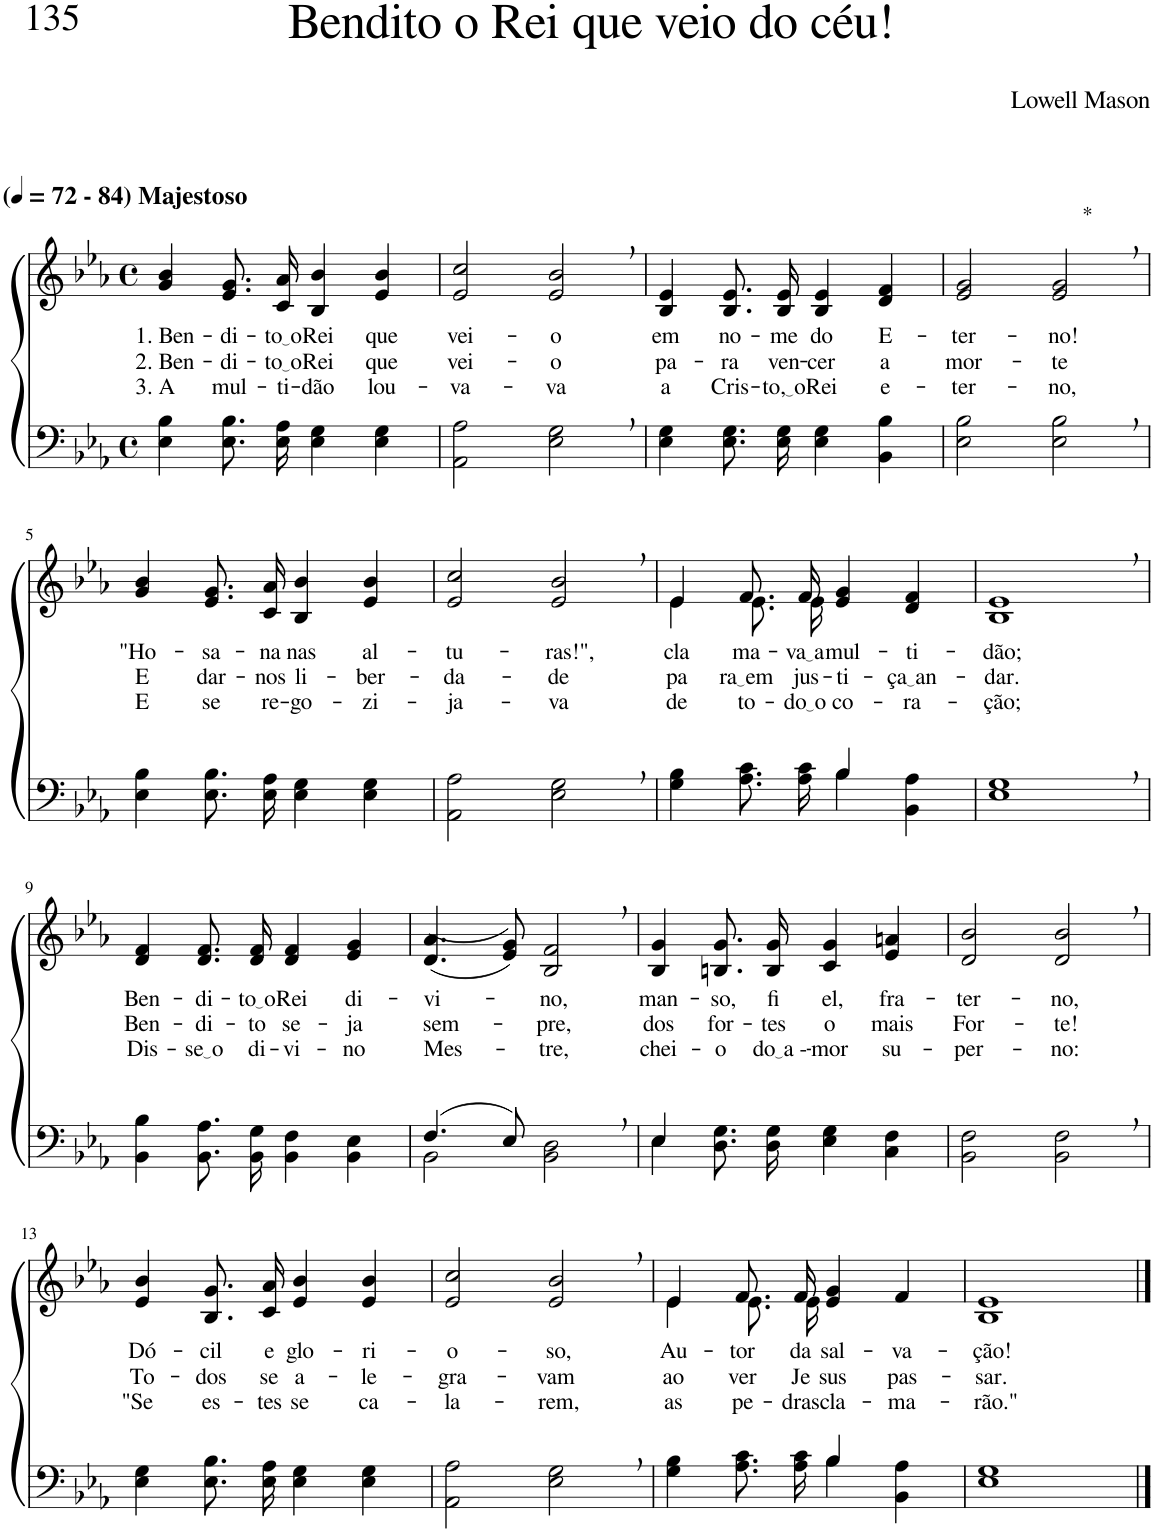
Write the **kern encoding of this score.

**kern	**kern	**text	**text	**text
*part2	*part1	*part1	*part1	*part1
*staff2	*staff1	*staff1	*staff1	*staff1
*I"Parte III e IV	*I"Parte I e II	*	*	*
*clefF4	*clefG2	*	*	*
*Trd-1c-2	*Trd-1c-2	*	*	*
*k[b-e-a-]	*k[b-e-a-]	*	*	*
*M4/4	*M4/4	*	*	*
*met(c)	*met(c)	*	*	*
*MM72	*MM72	*	*	*
=1	=1	=1	=1	=1
!	!LO:TX:a:B:t=(	!	!	!
!	!LO:TX:a:B:t=- 84) Majestoso	!	!	!
!	!	!LO:LY:b	!LO:LY:b	!LO:LY:b
4E-\ 4B-\	4g/ 4b-/	1. Ben-	2. Ben-	3. A
!	!	!LO:LY:b	!LO:LY:b	!LO:LY:b
8.E-\ 8.B-\L	8.e-/ 8.g/L	-di-	-di-	mul-
!	!	!LO:LY:b	!LO:LY:b	!LO:LY:b
16E-\ 16A-\Jk	16c/ 16a-/Jk	to o	to o	-ti-
!	!	!LO:LY:b	!LO:LY:b	!LO:LY:b
4E-\ 4G\	4B-/ 4b-/	Rei	Rei	-dão
!	!	!LO:LY:b	!LO:LY:b	!LO:LY:b
4E-\ 4G\	4e-/ 4b-/	que	que	lou-
=2	=2	=2	=2	=2
!	!	!LO:LY:b	!LO:LY:b	!LO:LY:b
2AA-\ 2A-\	2e-/ 2cc/	vei-	vei-	-va-
!	!LO:TX:a:t=*	!	!	!
!	!	!LO:LY:b	!LO:LY:b	!LO:LY:b
2E-\, 2G\,	2e-/, 2b-/,	-o	-o	-va
=3	=3	=3	=3	=3
!	!	!LO:LY:b	!LO:LY:b	!LO:LY:b
4E-\ 4G\	4B-/ 4e-/	em	pa-	a
!	!	!LO:LY:b	!LO:LY:b	!LO:LY:b
8.E-\ 8.G\L	8.B-/ 8.e-/L	no-	-ra	Cris-
!	!	!LO:LY:b	!LO:LY:b	!LO:LY:b
16E-\ 16G\Jk	16B-/ 16e-/Jk	-me	ven-	to, o
!	!	!LO:LY:b	!LO:LY:b	!LO:LY:b
4E-\ 4G\	4B-/ 4e-/	do	-cer	Rei
!	!	!LO:LY:b	!LO:LY:b	!LO:LY:b
4BB-\ 4B-\	4d/ 4f/	E-	a	e-
=4	=4	=4	=4	=4
!	!	!LO:LY:b	!LO:LY:b	!LO:LY:b
2E-\ 2B-\	2e-/ 2g/	-ter-	mor-	-ter-
!	!	!LO:LY:b	!LO:LY:b	!LO:LY:b
2E-\, 2B-\,	2e-/, 2g/,	-no!	-te	-no,
!!LO:LB:g=z
=5	=5	=5	=5	=5
!	!	!LO:LY:b	!LO:LY:b	!LO:LY:b
4E-\ 4B-\	4g/ 4b-/	"Ho-	E	E
!	!	!LO:LY:b	!LO:LY:b	!LO:LY:b
8.E-\ 8.B-\L	8.e-/ 8.g/L	-sa-	dar-	se
!	!	!LO:LY:b	!LO:LY:b	!LO:LY:b
16E-\ 16A-\Jk	16c/ 16a-/Jk	-na	-nos	re-
!	!	!LO:LY:b	!LO:LY:b	!LO:LY:b
4E-\ 4G\	4B-/ 4b-/	nas	li-	-go-
!	!	!LO:LY:b	!LO:LY:b	!LO:LY:b
4E-\ 4G\	4e-/ 4b-/	al-	-ber-	-zi-
=6	=6	=6	=6	=6
!	!	!LO:LY:b	!LO:LY:b	!LO:LY:b
2AA-\ 2A-\	2e-/ 2cc/	-tu-	-da-	-ja-
!	!	!LO:LY:b	!LO:LY:b	!LO:LY:b
2E-\, 2G\,	2e-/, 2b-/,	-ras!",	-de	-va
=7	=7	=7	=7	=7
*^	*^	*	*	*
!	!	!	!	!LO:LY:b	!LO:LY:b	!LO:LY:b
2ryy	4G\ 4B-\	4e-/	4e-\	cla-	pa-	de
!	!	!	!	!LO:LY:b	!LO:LY:b	!LO:LY:b
.	8.A-\ 8.c\L	8.f/L	8.e-\L	-ma-	ra em	to-
!	!	!	!	!LO:LY:b	!LO:LY:b	!LO:LY:b
.	16A-\ 16c\Jk	16f/Jk	16e-\Jk	va a	jus-	do o
!	!	!	!	!LO:LY:b	!LO:LY:b	!LO:LY:b
4B-/	4B-\	4e-/ 4g/	2ryy	mul-	-ti-	co-
!	!	!	!	!LO:LY:b	!LO:LY:b	!LO:LY:b
4ryy	4BB-\ 4A-\	4d/ 4f/	.	-ti-	ça an	-ra-
*	*	*v	*v	*	*	*
=8	=8	=8	=8	=8	=8
!	!	!	!LO:LY:b	!LO:LY:b	!LO:LY:b
*v	*v	*	*	*	*
1E-, 1G,	1B-, 1e-,	-dão;	-dar.	-ção;
!!LO:LB:g=z
=9	=9	=9	=9	=9
!	!	!LO:LY:b	!LO:LY:b	!LO:LY:b
4BB-\ 4B-\	4d/ 4f/	Ben-	Ben-	Dis-
!	!	!LO:LY:b	!LO:LY:b	!LO:LY:b
8.BB-\ 8.A-\L	8.d/ 8.f/L	-di-	-di-	se o
!	!	!LO:LY:b	!LO:LY:b	!LO:LY:b
16BB-\ 16G\Jk	16d/ 16f/Jk	to o	-to	di-
!	!	!LO:LY:b	!LO:LY:b	!LO:LY:b
4BB-\ 4F\	4d/ 4f/	Rei	se-	-vi-
!	!	!LO:LY:b	!LO:LY:b	!LO:LY:b
4BB-\ 4E-\	4e-/ 4g/	di-	-ja	-no
=10	=10	=10	=10	=10
*^	*	*	*	*
!	!	!	!LO:LY:b	!LO:LY:b	!LO:LY:b
(4.F/	2BB-\	((4.d/ 4.a-/	-vi-	sem-	Mes-
8E-/)	.	8e-/ 8g/))	.	.	.
!	!	!	!LO:LY:b	!LO:LY:b	!LO:LY:b
2ryy	2BB-\ 2D\	2B-/, 2f/,	-no,	-pre,	-tre,
=11	=11	=11	=11	=11	=11
!	!	!	!LO:LY:b	!LO:LY:b	!LO:LY:b
4E-\	4E-/	4B-/ 4g/	man-	dos	chei-
!	!	!	!LO:LY:b	!LO:LY:b	!LO:LY:b
8.D\ 8.G\L	2.ryy	8.Bn/ 8.g/L	-so,	for-	-o
!	!	!	!LO:LY:b	!LO:LY:b	!LO:LY:b
16D\ 16G\Jk	.	16B/ 16g/Jk	-fi	tes	do a -
!	!	!	!LO:LY:b	!LO:LY:b	!LO:LY:b
4E-\ 4G\	.	4c/ 4g/	-el,	o	-mor
!	!	!	!LO:LY:b	!LO:LY:b	!LO:LY:b
4C\ 4F\	.	4e-/ 4an/	fra-	mais	su-
*v	*v	*	*	*	*
=12	=12	=12	=12	=12
!	!	!LO:LY:b	!LO:LY:b	!LO:LY:b
2BB-\ 2F\	2d/ 2b-/	-ter-	For-	-per-
!	!	!LO:LY:b	!LO:LY:b	!LO:LY:b
2BB-\, 2F\,	2d/, 2b-/,	-no,	-te!	-no:
!!LO:LB:g=z
=13	=13	=13	=13	=13
!	!	!LO:LY:b	!LO:LY:b	!LO:LY:b
4E-\ 4G\	4e-/ 4b-/	Dó-	To-	"Se
!	!	!LO:LY:b	!LO:LY:b	!LO:LY:b
8.E-\ 8.B-\L	8.B-/ 8.g/L	-cil	-dos	es-
!	!	!LO:LY:b	!LO:LY:b	!LO:LY:b
16E-\ 16A-\Jk	16c/ 16a-/Jk	e	se	-tes
!	!	!LO:LY:b	!LO:LY:b	!LO:LY:b
4E-\ 4G\	4e-/ 4b-/	glo-	a-	se
!	!	!LO:LY:b	!LO:LY:b	!LO:LY:b
4E-\ 4G\	4e-/ 4b-/	-ri-	-le-	ca-
=14	=14	=14	=14	=14
!	!	!LO:LY:b	!LO:LY:b	!LO:LY:b
2AA-\ 2A-\	2e-/ 2cc/	-o-	-gra-	-la-
!	!	!LO:LY:b	!LO:LY:b	!LO:LY:b
2E-\, 2G\,	2e-/, 2b-/,	-so,	-vam	-rem,
=15	=15	=15	=15	=15
*^	*^	*	*	*
!	!	!	!	!LO:LY:b	!LO:LY:b	!LO:LY:b
2ryy	4G\ 4B-\	4e-/	4e-\	Au-	ao	as
!	!	!	!	!LO:LY:b	!LO:LY:b	!LO:LY:b
.	8.A-\ 8.c\L	8.f/L	8.e-\L	-tor	ver	pe-
!	!	!	!	!LO:LY:b	!LO:LY:b	!LO:LY:b
.	16A-\ 16c\Jk	16f/Jk	16e-\Jk	da	Je-	-dras
!	!	!	!	!LO:LY:b	!LO:LY:b	!LO:LY:b
4B-/	4B-\	4e-/ 4g/	2ryy	sal-	-sus	cla-
!	!	!	!	!LO:LY:b	!LO:LY:b	!LO:LY:b
4ryy	4BB-\ 4A-\	4f/	.	-va-	pas-	-ma-
*	*	*v	*v	*	*	*
=16	=16	=16	=16	=16	=16
!	!	!	!LO:LY:b	!LO:LY:b	!LO:LY:b
*v	*v	*	*	*	*
1E- 1G	1B- 1e-	-ção!	-sar.	-rão."
==	==	==	==	==
*-	*-	*-	*-	*-
